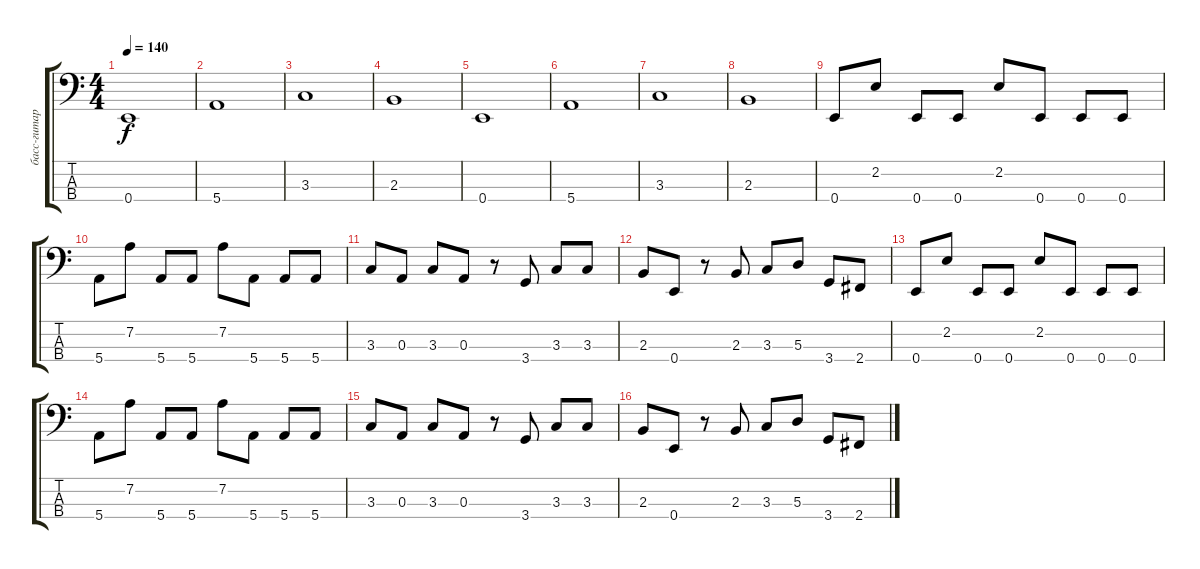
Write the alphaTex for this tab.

\track ("басс-гитара" "басс-гитар") {instrument slapbass1 bank 21}
\staff {score tabs}
\tuning (G2 D2 A1 E1) {hide}
\ts (4 4)
\tempo 140
\clef f4
\ks c
0.4.1{dy f} |
5.4.1 |
3.3.1 |
2.3.1 |
0.4.1 |
5.4.1 |
3.3.1 |
2.3.1 |
0.4.8 2.2.8 0.4.8 0.4.8 2.2.8 0.4.8 0.4.8 0.4.8 |
5.4.8 7.2.8 5.4.8 5.4.8 7.2.8 5.4.8 5.4.8 5.4.8 |
3.3.8 0.3.8 3.3.8 0.3.8 r.8 3.4.8 3.3.8 3.3.8 |
2.3.8 0.4.8 r.8 2.3.8 3.3.8 5.3.8 3.4.8 2.4.8 |
0.4.8 2.2.8 0.4.8 0.4.8 2.2.8 0.4.8 0.4.8 0.4.8 |
5.4.8 7.2.8 5.4.8 5.4.8 7.2.8 5.4.8 5.4.8 5.4.8 |
3.3.8 0.3.8 3.3.8 0.3.8 r.8 3.4.8 3.3.8 3.3.8 |
2.3.8 0.4.8 r.8 2.3.8 3.3.8 5.3.8 3.4.8 2.4.8
